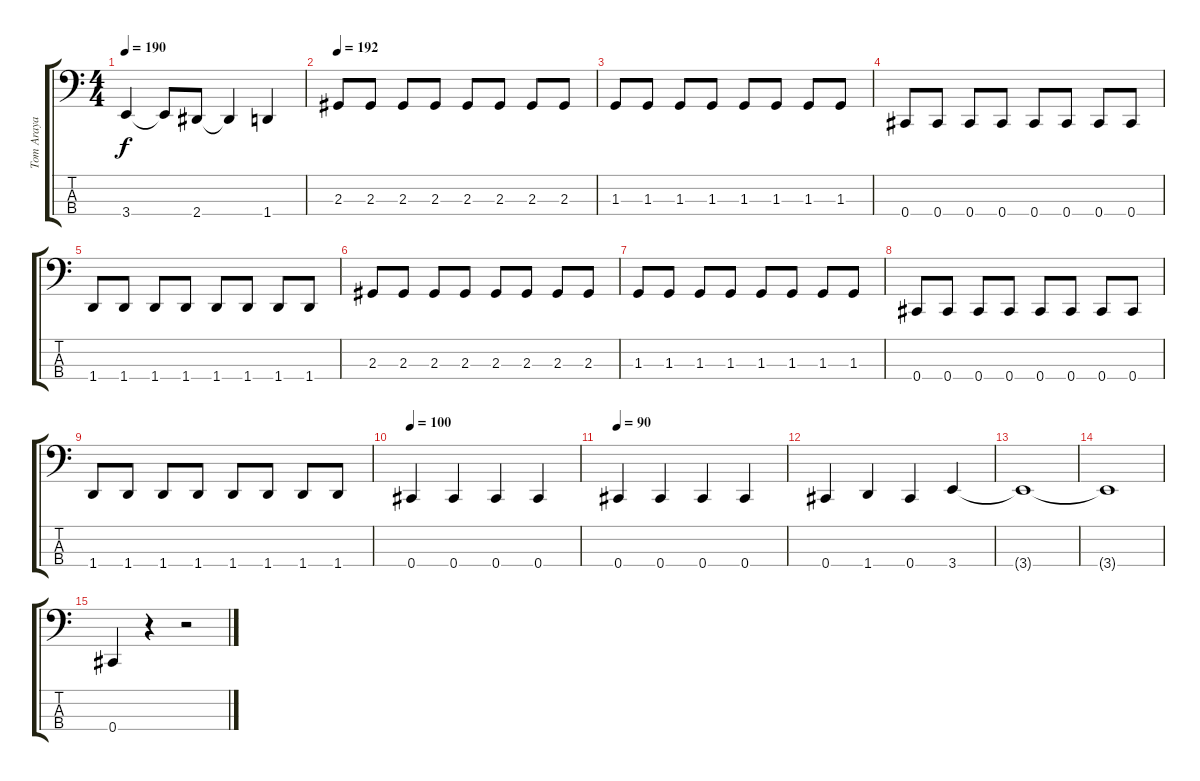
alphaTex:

\track ("Tom Araya" "Tom Araya") {instrument electricbasspick}
\staff {score tabs}
\tuning (E2 B1 Gb1 Db1) {hide}
\ts (4 4)
\tempo 190
\clef f4
\ks c
3.4.4{dy f} 3.4{t}.8 2.4.8 2.4{t}.4 1.4.4 |
\tempo 192
2.3.8 2.3.8 2.3.8 2.3.8 2.3.8 2.3.8 2.3.8 2.3.8 |
1.3.8 1.3.8 1.3.8 1.3.8 1.3.8 1.3.8 1.3.8 1.3.8 |
0.4.8 0.4.8 0.4.8 0.4.8 0.4.8 0.4.8 0.4.8 0.4.8 |
1.4.8 1.4.8 1.4.8 1.4.8 1.4.8 1.4.8 1.4.8 1.4.8 |
2.3.8 2.3.8 2.3.8 2.3.8 2.3.8 2.3.8 2.3.8 2.3.8 |
1.3.8 1.3.8 1.3.8 1.3.8 1.3.8 1.3.8 1.3.8 1.3.8 |
0.4.8 0.4.8 0.4.8 0.4.8 0.4.8 0.4.8 0.4.8 0.4.8 |
1.4.8 1.4.8 1.4.8 1.4.8 1.4.8 1.4.8 1.4.8 1.4.8 |
\tempo 100
0.4.4 0.4.4 0.4.4 0.4.4 |
\tempo 90
0.4.4 0.4.4 0.4.4 0.4.4 |
0.4.4 1.4.4 0.4.4 3.4.4 |
3.4{t}.1 |
3.4{t}.1 |
0.4.4 r.4 r.2
